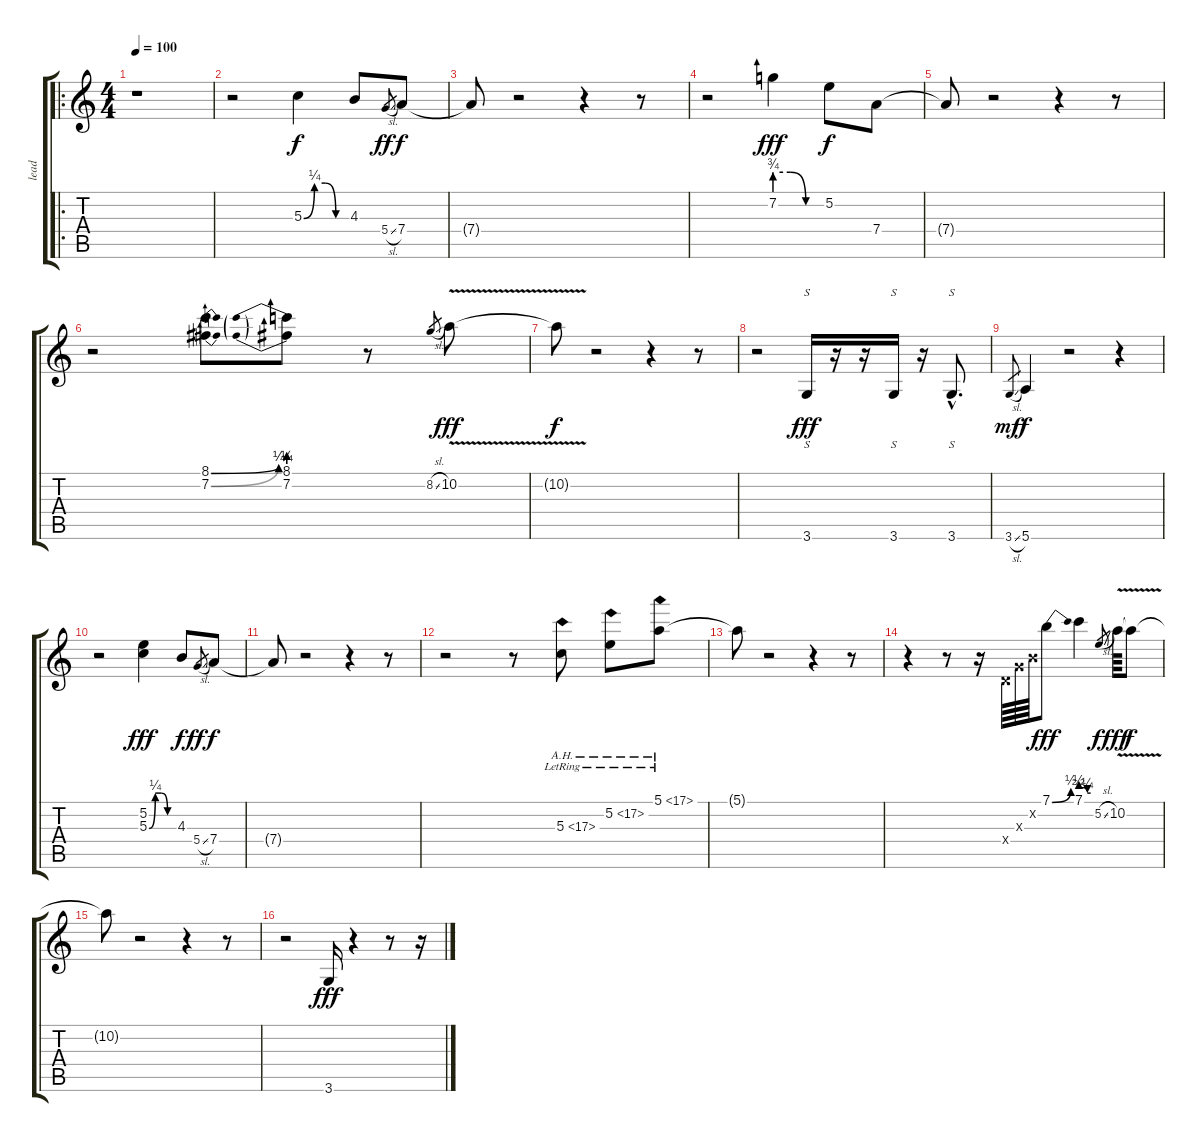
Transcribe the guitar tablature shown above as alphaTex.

\track ("lead" "lead") {instrument acousticguitarsteel}
\staff {score tabs}
\tuning (E4 B3 G3 D3 A2 E2) {hide}
\ro
\ts (4 4)
\tempo 100
\clef g2
\ks c
r.1{dy f instrument acousticguitarsteel} |
r.2 5.3{be (custom 0 0 15 1 30 1 45 0 60 0)}.4 4.3.8 5.4{sl}.8{gr dy ff} 7.4.8{dy f} |
7.4{t}.8 r.2 r.4 r.8 |
r.2 7.2{be (custom 0 3 20 3 40 0 60 0)}.4{dy fff} 5.2.8{dy f} 7.4.8 |
7.4{t}.8 r.2 r.4 r.8 |
r.2 (8.1{be (bend 0 0 60 1)} 7.2{be (bend 0 0 60 1)}).8 (8.1{be (prebend 0 1 60 1)} 7.2{be (prebend 0 1 60 1)}).8 r.8 8.2{sl}.8{gr} 10.2{v}.8{dy fff} |
10.2{t}.8{dy f} r.2 r.4 r.8 |
r.2 3.6.16{s dy fff} r.16 r.16 3.6.16{s} r.16 3.6{hac}.8{s d} |
3.6{sl}.8{gr dy mf} 5.6.4{dy f} r.2 r.4 |
r.2 (5.2 5.3{be (custom 0 0 15 1 30 1 45 0 60 0)}).4{dy fff} 4.3.8{dy f} 5.4{sl}.8{gr dy ff} 7.4.8{dy f} |
7.4{t}.8 r.2 r.4 r.8 |
r.2 r.8 5.3{ah 12 lr}.8 5.2{ah 12 lr}.8 5.1{ah 12 lr}.8 |
5.1{t}.8 r.2 r.4 r.8 |
r.4 r.8 r.16 0.4{x}.64 0.3{x}.64 0.2{x}.64 7.1{be (bend 0 0 60 2)}.8{dy fff} 7.1{be (custom 0 2 20 2 40 1 60 1)}.4 5.2{sl}.8{gr dy f} 10.2{v}.64{dy fff} 10.2{t}.8{dy f} |
10.2{t}.8 r.2 r.4 r.8 |
r.2 3.6.16{dy fff} r.4 r.8 r.16
